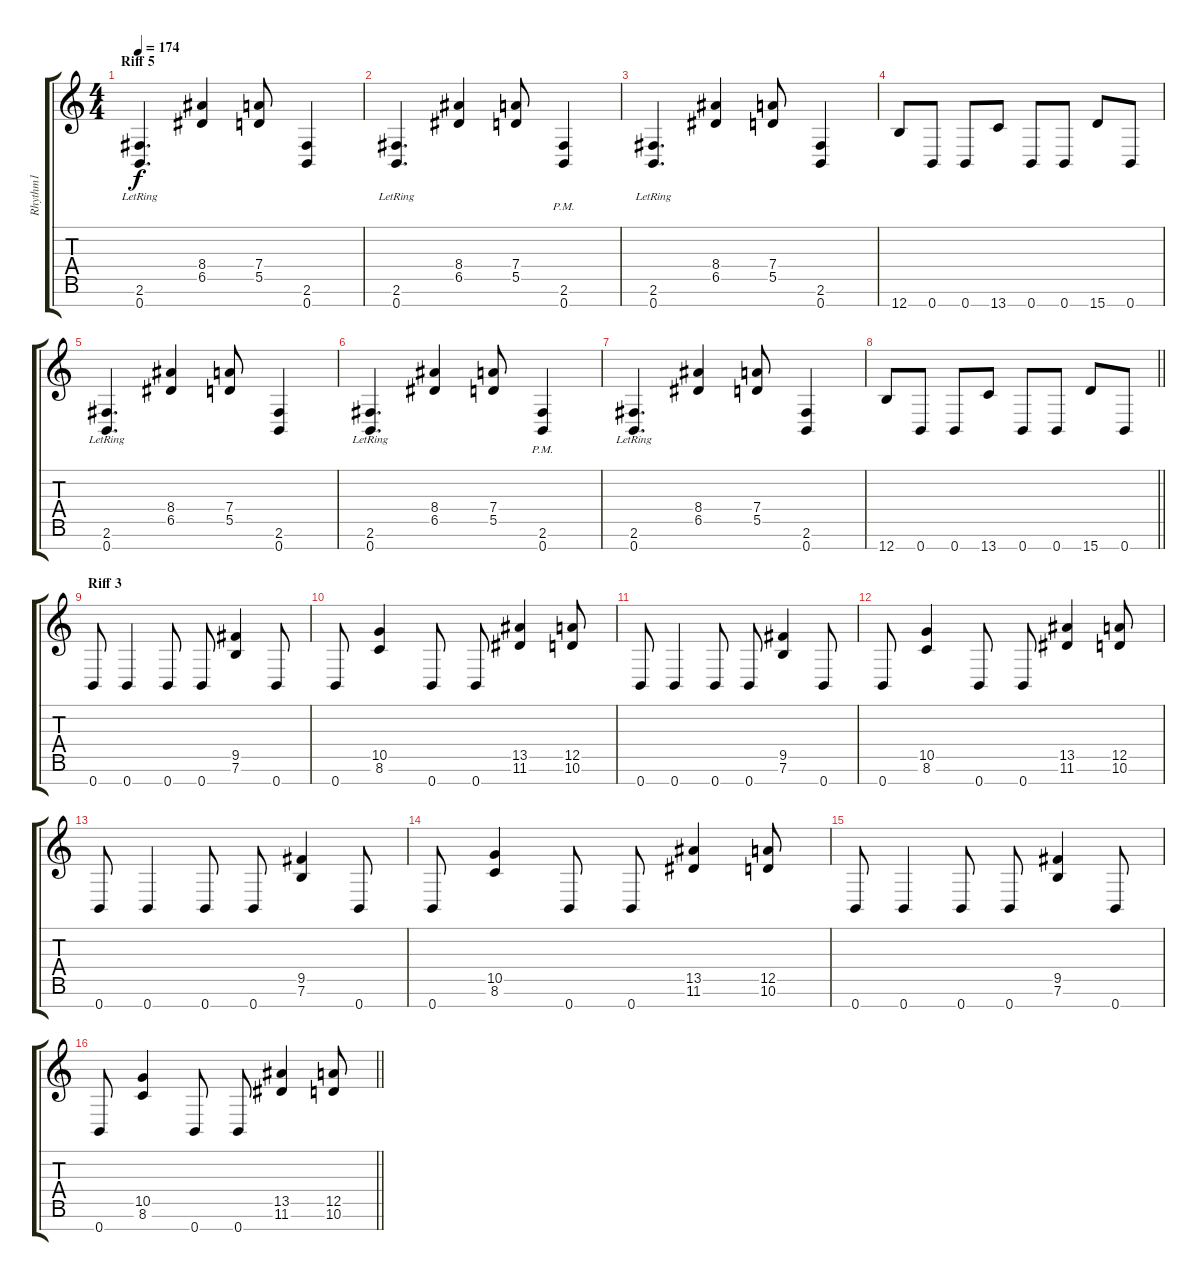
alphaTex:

\track ("Rhythm1" "Rhythm1") {instrument distortionguitar}
\staff {score tabs}
\tuning (E4 B3 G3 D3 A2 E2 B1) {hide}
\ts (4 4)
\section ("" "Riff 5")
\tempo 174
\clef g2
\ks c
(2.6 0.7{lr}).4{d dy f} (8.4 6.5).4 (7.4 5.5).8 (2.6 0.7).4 |
(2.6 0.7{lr}).4{d} (8.4 6.5).4 (7.4 5.5).8 (2.6{pm} 0.7{pm}).4 |
(2.6 0.7{lr}).4{d} (8.4 6.5).4 (7.4 5.5).8 (2.6 0.7).4 |
12.7.8 0.7.8 0.7.8 13.7.8 0.7.8 0.7.8 15.7.8 0.7.8 |
(2.6 0.7{lr}).4{d} (8.4 6.5).4 (7.4 5.5).8 (2.6 0.7).4 |
(2.6 0.7{lr}).4{d} (8.4 6.5).4 (7.4 5.5).8 (2.6{pm} 0.7{pm}).4 |
(2.6 0.7{lr}).4{d} (8.4 6.5).4 (7.4 5.5).8 (2.6 0.7).4 |
\barLineRight lightlight
12.7.8 0.7.8 0.7.8 13.7.8 0.7.8 0.7.8 15.7.8 0.7.8 |
\section ("" "Riff 3")
0.7.8 0.7.4 0.7.8 0.7.8 (9.5 7.6).4 0.7.8 |
0.7.8 (10.5 8.6).4 0.7.8 0.7.8 (13.5 11.6).4 (12.5 10.6).8 |
0.7.8 0.7.4 0.7.8 0.7.8 (9.5 7.6).4 0.7.8 |
0.7.8 (10.5 8.6).4 0.7.8 0.7.8 (13.5 11.6).4 (12.5 10.6).8 |
0.7.8 0.7.4 0.7.8 0.7.8 (9.5 7.6).4 0.7.8 |
0.7.8 (10.5 8.6).4 0.7.8 0.7.8 (13.5 11.6).4 (12.5 10.6).8 |
0.7.8 0.7.4 0.7.8 0.7.8 (9.5 7.6).4 0.7.8 |
\barLineRight lightlight
0.7.8 (10.5 8.6).4 0.7.8 0.7.8 (13.5 11.6).4 (12.5 10.6).8
